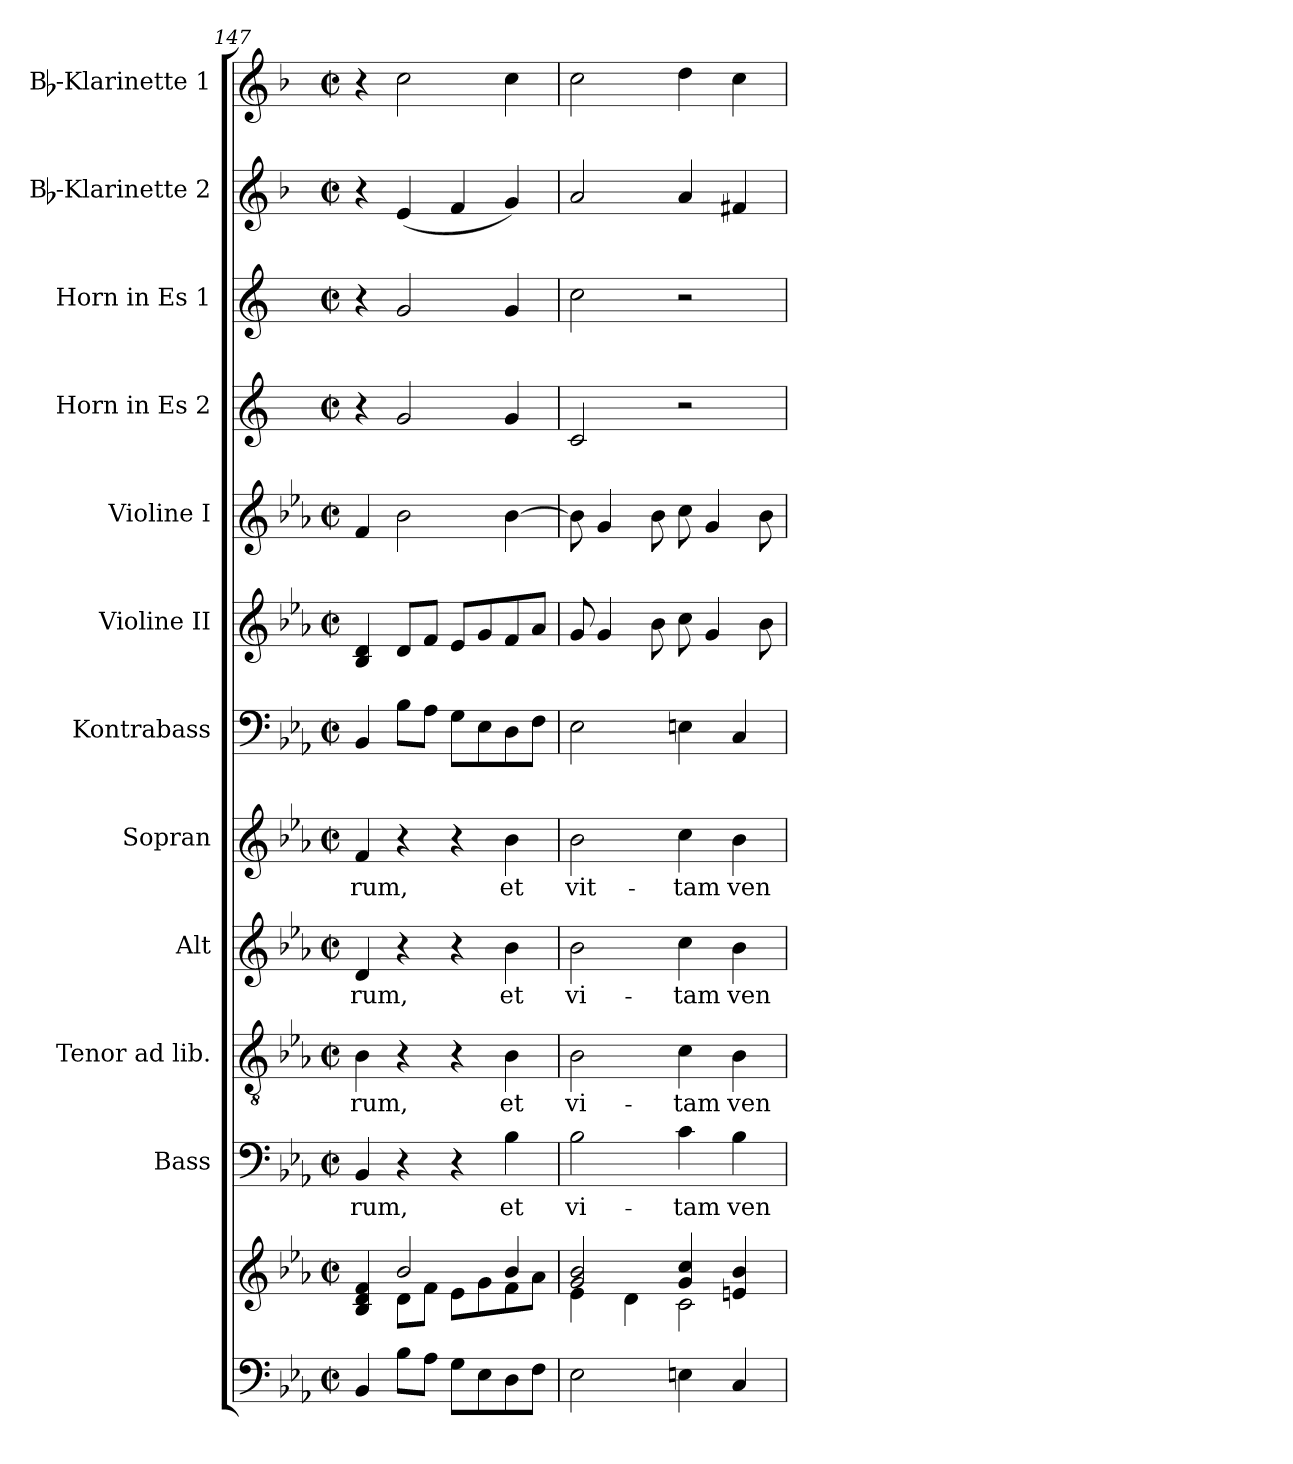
**kern	**kern	**kern	**text	**kern	**text	**kern	**text	**kern	**text	**kern	**kern	**kern	**kern	**kern	**kern	**kern
*part12	*part12	*part11	*part11	*part10	*part10	*part9	*part9	*part8	*part8	*part7	*part6	*part5	*part4	*part3	*part2	*part1
*staff13	*staff12	*staff11	*staff11	*staff10	*staff10	*staff9	*staff9	*staff8	*staff8	*staff7	*staff6	*staff5	*staff4	*staff3	*staff2	*staff1
*	*	*I"Bass	*	*I"Tenor ad lib.	*	*I"Alt	*	*I"Sopran	*	*I"Kontrabass	*I"Violine II	*I"Violine I	*I"Horn in Es 2	*I"Horn in Es 1	*I"Bb-Klarinette 2	*I"Bb-Klarinette 1
*	*	*I'B.	*	*I'T.	*	*I'A.	*	*I'S.	*	*I'Kb.	*I'Vl. II	*I'Vl. I	*	*	*I'Bb Kl. 2	*I'Bb Kl. 1
!!LO:PB:g=z
*clefF4	*clefG2	*clefF4	*	*clefGv2	*	*clefG2	*	*clefG2	*	*clefF4	*clefG2	*clefG2	*clefG2	*clefG2	*clefG2	*clefG2
*	*	*	*	*	*	*	*	*	*	*ITrd7c12	*	*	*ITrd5c9	*ITrd5c9	*ITrd1c2	*ITrd1c2
*k[b-e-a-]	*k[b-e-a-]	*k[b-e-a-]	*	*k[b-e-a-]	*	*k[b-e-a-]	*	*k[b-e-a-]	*	*k[b-e-a-]	*k[b-e-a-]	*k[b-e-a-]	*k[b-e-a-]	*k[b-e-a-]	*k[b-e-a-]	*k[b-e-a-]
*E-:	*E-:	*E-:	*	*E-:	*	*E-:	*	*E-:	*	*E-:	*E-:	*E-:	*E-:	*E-:	*E-:	*E-:
*M2/2	*M2/2	*M2/2	*	*M2/2	*	*M2/2	*	*M2/2	*	*M2/2	*M2/2	*M2/2	*M2/2	*M2/2	*M2/2	*M2/2
*met(c|)	*met(c|)	*met(c|)	*	*met(c|)	*	*met(c|)	*	*met(c|)	*	*met(c|)	*met(c|)	*met(c|)	*met(c|)	*met(c|)	*met(c|)	*met(c|)
=147	=147	=147	=147	=147	=147	=147	=147	=147	=147	=147	=147	=147	=147	=147	=147	=147
*	*^	*	*	*	*	*	*	*	*	*	*	*	*	*	*	*
!	!	!	!	!LO:LY:b	!	!LO:LY:b	!	!LO:LY:b	!	!LO:LY:b	!	!	!	!	!	!	!
4BB-/	4B-/ 4d/ 4f/	4ryy	4BB-/	-rum,	4B-\	-rum,	4d/	-rum,	4f/	-rum,	4BBB-/	4B-/ 4d/	4f/	4r	4r	4r	4r
8B-\L	2b-/	8d\L	4r	.	4r	.	4r	.	4r	.	8BB-\L	8d/L	2b-\	2B-/	2B-/	(<4d/	2b-\
8A-\J	.	8f\J	.	.	.	.	.	.	.	.	8AA-\J	8f/J	.	.	.	.	.
8G\L	.	8e-\L	4r	.	4r	.	4r	.	4r	.	8GG\L	8e-/L	.	.	.	4e-/	.
8E-\	.	8g\	.	.	.	.	.	.	.	.	8EE-\	8g/	.	.	.	.	.
!	!	!	!	!LO:LY:b	!	!LO:LY:b	!	!LO:LY:b	!	!LO:LY:b	!	!	!	!	!	!	!
8D\	4b-/	8f\	4B-\	et	4B-\	et	4b-\	et	4b-\	et	8DD\	8f/	[4b-\	4B-/	4B-/	4f/)	4b-\
8F\J	.	8a-\J	.	.	.	.	.	.	.	.	8FF\J	8a-/J	.	.	.	.	.
=148	=148	=148	=148	=148	=148	=148	=148	=148	=148	=148	=148	=148	=148	=148	=148	=148	=148
!	!	!	!	!LO:LY:b	!	!LO:LY:b	!	!LO:LY:b	!	!LO:LY:b	!	!	!	!	!	!	!
2E-\	2g/ 2b-/	4e-\	2B-\	vi-	2B-\	vi-	2b-\	vi-	2b-\	vit-	2EE-\	8g/	8b-\]	2E-/	2e-\	2g/	2b-\
.	.	.	.	.	.	.	.	.	.	.	.	4g/	4g/	.	.	.	.
.	.	4d\	.	.	.	.	.	.	.	.	.	.	.	.	.	.	.
.	.	.	.	.	.	.	.	.	.	.	.	8b-\	8b-\	.	.	.	.
!	!	!	!	!LO:LY:b	!	!LO:LY:b	!	!LO:LY:b	!	!LO:LY:b	!	!	!	!	!	!	!
4En\	4g/ 4cc/	2c\	4c\	-tam	4c\	-tam	4cc\	-tam	4cc\	-tam	4EEn\	8cc\	8cc\	2r	2r	4g/	4cc\
.	.	.	.	.	.	.	.	.	.	.	.	4g/	4g/	.	.	.	.
!	!	!	!	!LO:LY:b	!	!LO:LY:b	!	!LO:LY:b	!	!LO:LY:b	!	!	!	!	!	!	!
4C/	4en/ 4b-/	.	4B-\	ven-	4B-\	ven-	4b-\	ven-	4b-\	ven-	4CC/	.	.	.	.	4en/	4b-\
.	.	.	.	.	.	.	.	.	.	.	.	8b-\	8b-\	.	.	.	.
*	*v	*v	*	*	*	*	*	*	*	*	*	*	*	*	*	*	*
=	=	=	=	=	=	=	=	=	=	=	=	=	=	=	=	=
*-	*-	*-	*-	*-	*-	*-	*-	*-	*-	*-	*-	*-	*-	*-	*-	*-
